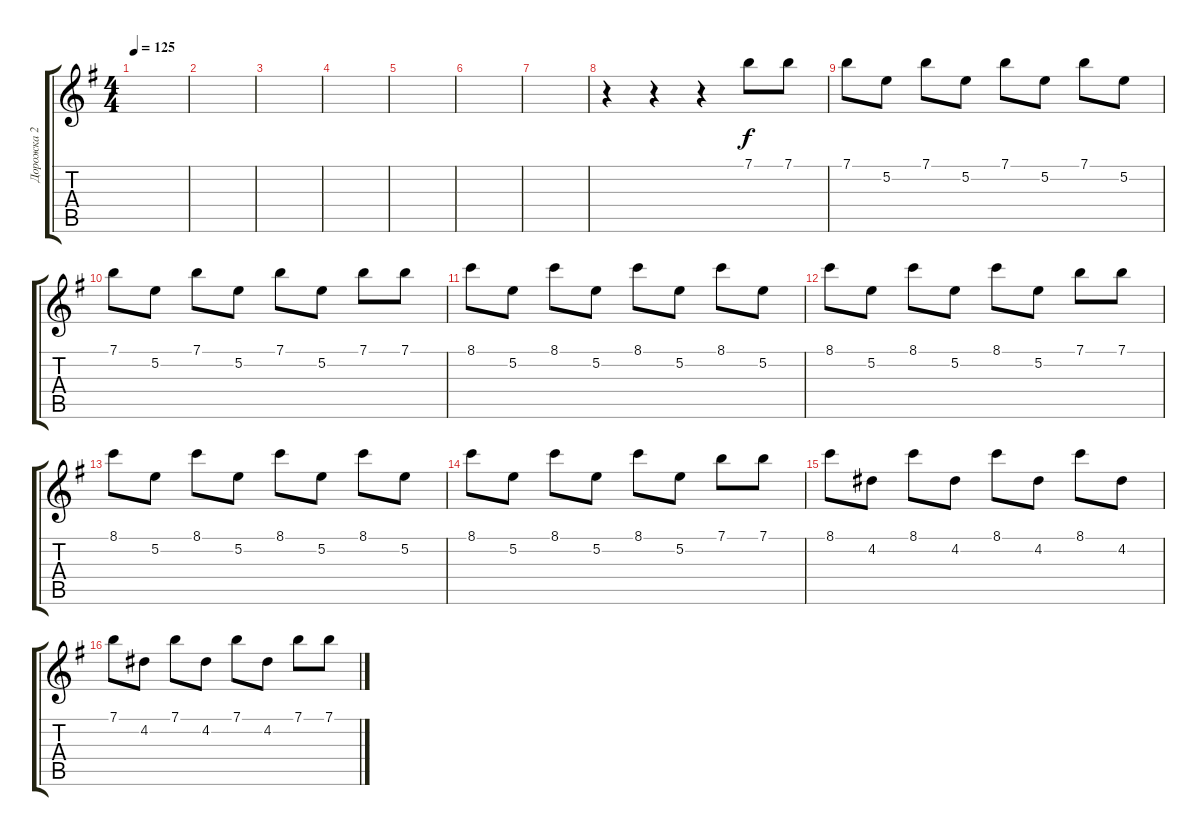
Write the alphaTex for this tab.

\track ("Дорожка 2" "Дорожка 2") {instrument acousticguitarsteel}
\staff {score tabs}
\tuning (E4 B3 G3 D3 A2 E2) {hide}
\ts (4 4)
\tempo 125
\clef g2
\ks eminor
|
|
|
|
|
|
|
r.4 r.4 r.4 7.1.8 7.1.8 |
7.1.8 5.2.8 7.1.8 5.2.8 7.1.8 5.2.8 7.1.8 5.2.8 |
7.1.8 5.2.8 7.1.8 5.2.8 7.1.8 5.2.8 7.1.8 7.1.8 |
8.1.8 5.2.8 8.1.8 5.2.8 8.1.8 5.2.8 8.1.8 5.2.8 |
8.1.8 5.2.8 8.1.8 5.2.8 8.1.8 5.2.8 7.1.8 7.1.8 |
8.1.8 5.2.8 8.1.8 5.2.8 8.1.8 5.2.8 8.1.8 5.2.8 |
8.1.8 5.2.8 8.1.8 5.2.8 8.1.8 5.2.8 7.1.8 7.1.8 |
8.1.8 4.2.8 8.1.8 4.2.8 8.1.8 4.2.8 8.1.8 4.2.8 |
7.1.8 4.2.8 7.1.8 4.2.8 7.1.8 4.2.8 7.1.8 7.1.8
